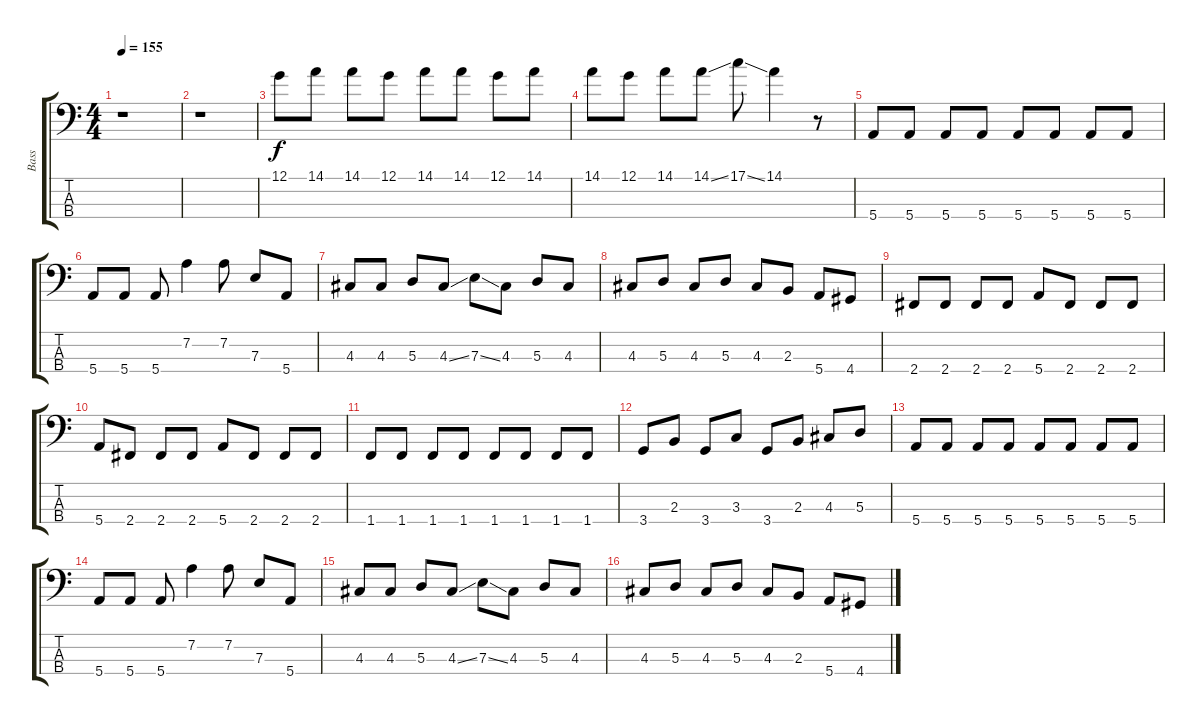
\track ("Bass" "Bass") {instrument electricbasspick}
\staff {score tabs}
\tuning (G2 D2 A1 E1) {hide}
\ts (4 4)
\tempo 155
\clef f4
\ks c
r.1{dy f instrument electricbasspick} |
r.1 |
12.1.8 14.1.8 14.1.8 12.1.8 14.1.8 14.1.8 12.1.8 14.1.8 |
14.1.8 12.1.8 14.1.8 14.1{ss}.8 17.1{ss}.8 14.1.4 r.8 |
5.4.8 5.4.8 5.4.8 5.4.8 5.4.8 5.4.8 5.4.8 5.4.8 |
5.4.8 5.4.8 5.4.8 7.2.4 7.2.8 7.3.8 5.4.8 |
4.3.8 4.3.8 5.3.8 4.3{ss}.8 7.3{ss}.8 4.3.8 5.3.8 4.3.8 |
4.3.8 5.3.8 4.3.8 5.3.8 4.3.8 2.3.8 5.4.8 4.4.8 |
2.4.8 2.4.8 2.4.8 2.4.8 5.4.8 2.4.8 2.4.8 2.4.8 |
5.4.8 2.4.8 2.4.8 2.4.8 5.4.8 2.4.8 2.4.8 2.4.8 |
1.4.8 1.4.8 1.4.8 1.4.8 1.4.8 1.4.8 1.4.8 1.4.8 |
3.4.8 2.3.8 3.4.8 3.3.8 3.4.8 2.3.8 4.3.8 5.3.8 |
5.4.8 5.4.8 5.4.8 5.4.8 5.4.8 5.4.8 5.4.8 5.4.8 |
5.4.8 5.4.8 5.4.8 7.2.4 7.2.8 7.3.8 5.4.8 |
4.3.8 4.3.8 5.3.8 4.3{ss}.8 7.3{ss}.8 4.3.8 5.3.8 4.3.8 |
4.3.8 5.3.8 4.3.8 5.3.8 4.3.8 2.3.8 5.4.8 4.4.8
